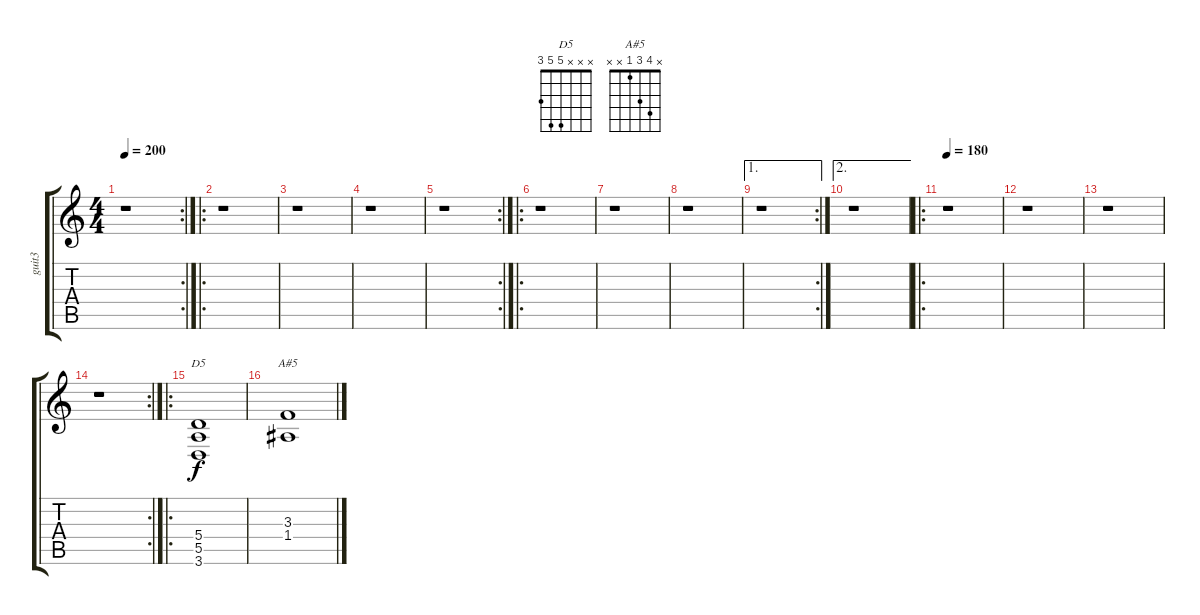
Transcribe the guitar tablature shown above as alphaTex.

\track ("guit3" "guit3") {instrument distortionguitar}
\staff {score tabs}
\tuning (B3 Gb3 D3 A2 E2 B1) {hide}
\chord ("D5" x x x 5 5 3)
\chord ("A#5" x 4 3 1 x x)
\rc 2
\ts (4 4)
\tempo 200
\clef g2
\ks c
r.1{dy f} |
\ro
r.1 |
r.1 |
r.1 |
\rc 2
r.1 |
\ro
r.1 |
r.1 |
r.1 |
\ae 1
\rc 2
r.1 |
\ae 2
r.1 |
\ro
\tempo 180
r.1 |
r.1 |
r.1 |
\rc 2
r.1 |
\ro
(5.4 5.5 3.6).1{ch "D5"} |
(3.3 1.4).1{ch "A#5"}
